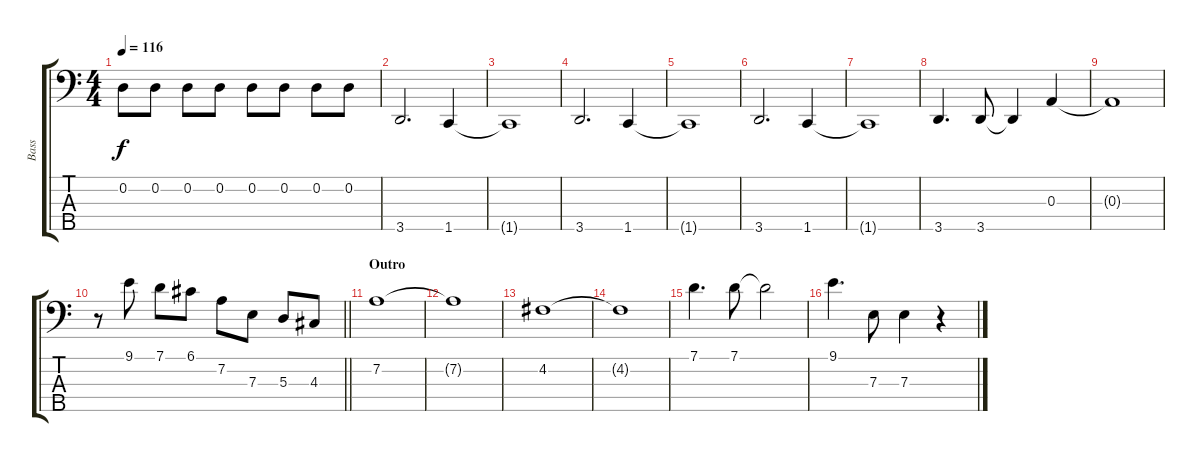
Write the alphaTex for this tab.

\track ("Bass" "Bass") {instrument electricbasspick}
\staff {score tabs}
\tuning (G2 D2 A1 E1 B0) {hide}
\ts (4 4)
\tempo 116
\clef f4
\ks c
0.2.8{dy f} 0.2.8 0.2.8 0.2.8 0.2.8 0.2.8 0.2.8 0.2.8 |
3.5.2{d} 1.5.4 |
1.5{t}.1 |
3.5.2{d} 1.5.4 |
1.5{t}.1 |
3.5.2{d} 1.5.4 |
1.5{t}.1 |
3.5.4{d} 3.5.8 3.5{t}.4 0.3.4 |
0.3{t}.1 |
\barLineRight lightlight
r.8 9.1.8 7.1.8 6.1.8 7.2.8 7.3.8 5.3.8 4.3.8 |
\section ("" "Outro")
7.2.1 |
7.2{t}.1 |
4.2.1 |
4.2{t}.1 |
7.1.4{d} 7.1.8 7.1{t}.2 |
9.1.4{d} 7.3.8 7.3{ss}.4 r.4
